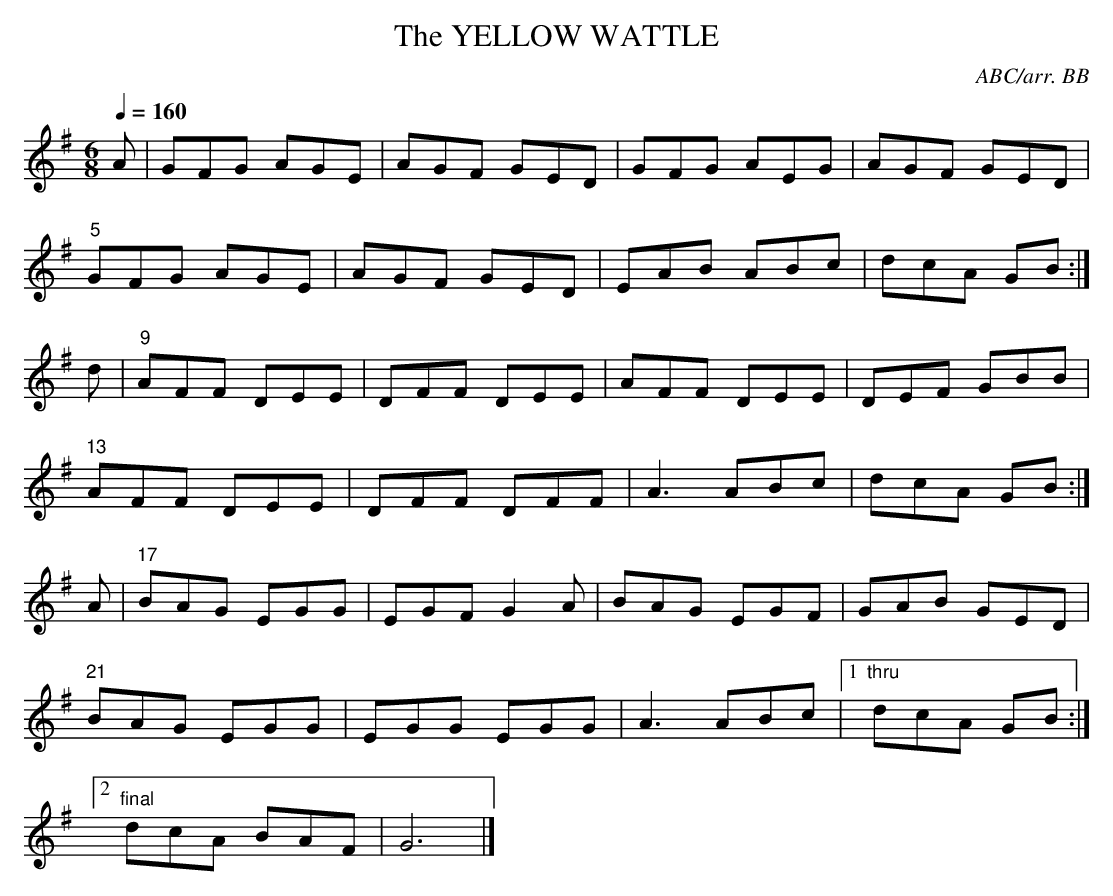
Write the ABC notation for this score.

X:1
T:YELLOW WATTLE, The
C:ABC/arr. BB
Q:1/4=160
L:1/8
M:6/8
K:G
A|GFG AGE|AGF GED|GFG AEG|AGF GED|
"5"GFG AGE|AGF GED|EAB ABc|dcA GB:|
d|"9"AFF DEE|DFF DEE|AFF DEE|DEF GBB|
"13"AFF DEE|DFF DFF|A3 ABc|dcA GB:|
A|"17"BAG EGG|EGF G2A|BAG EGF|GAB GED|
"21"BAG EGG|EGG EGG|A3 ABc|1 "thru" dcA GB:|
[2 "final" dcA BAF|G6|]
